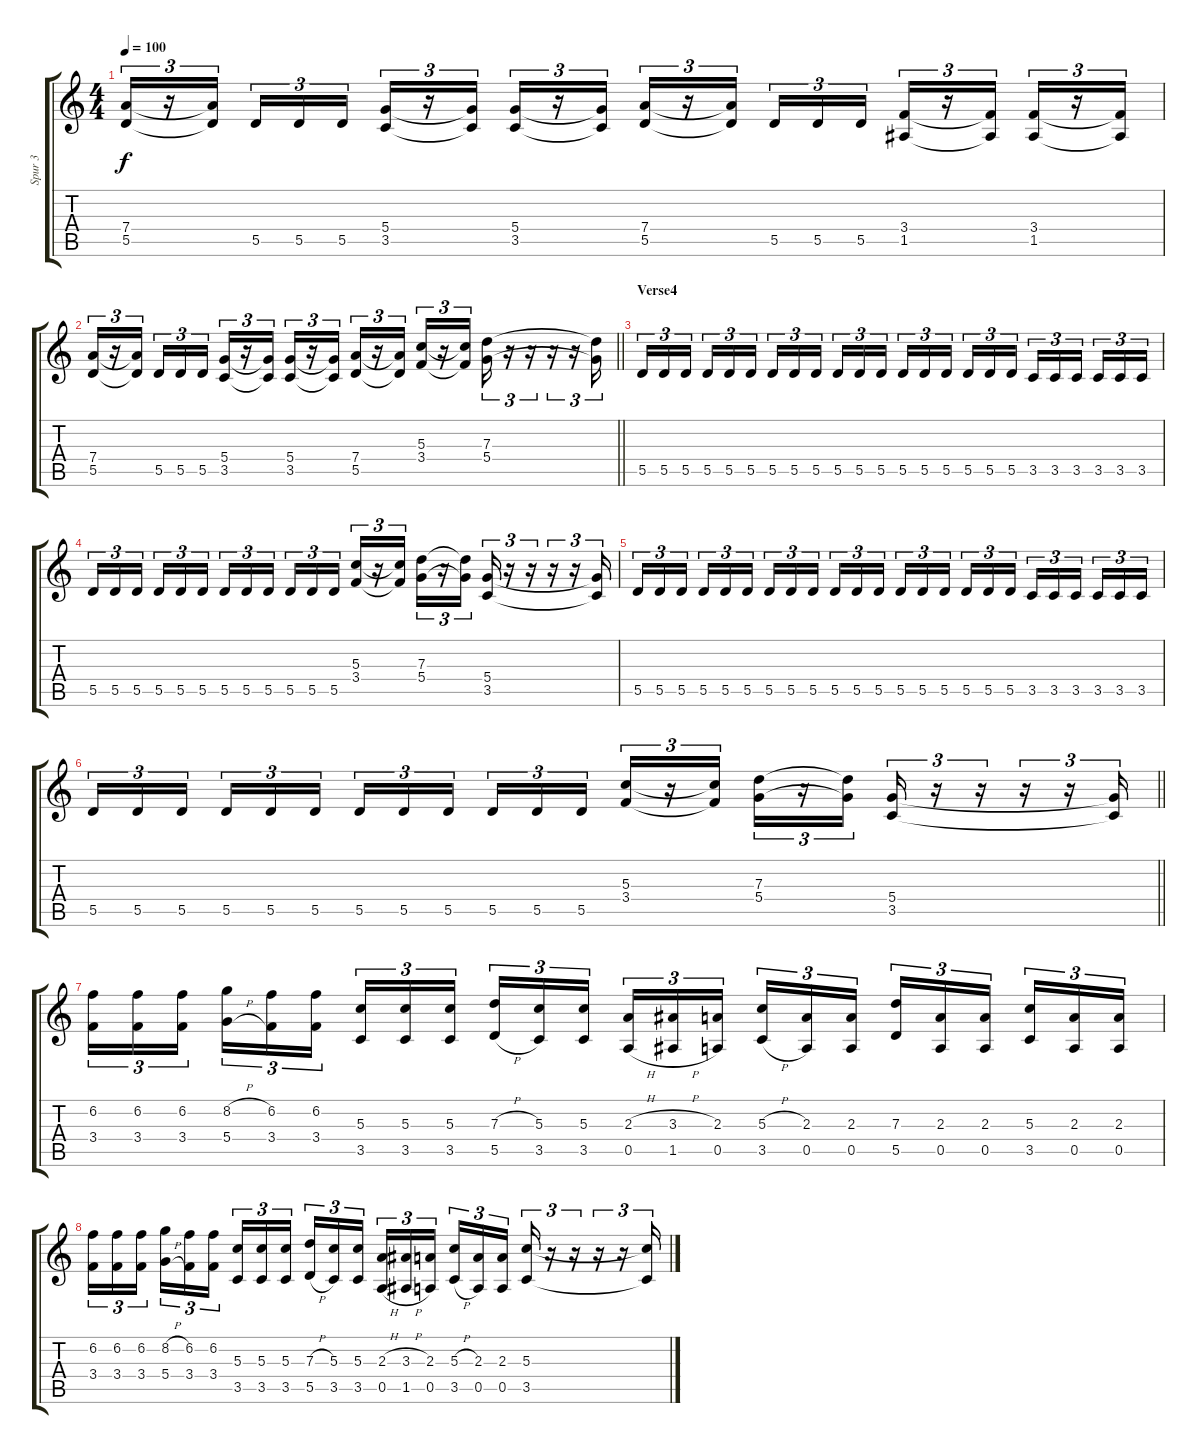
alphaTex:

\track ("Spur 3" "Spur 3") {instrument overdrivenguitar}
\staff {score tabs}
\tuning (E4 B3 G3 D3 A2 E2) {hide}
\ts (4 4)
\tempo 100
\clef g2
\ks c
(7.4 5.5).16{tu (3 2) dy f} r.16{tu (3 2)} (7.4{t} 5.5{t}).16{tu (3 2) beam splitsecondary} 5.5.16{tu (3 2)} 5.5.16{tu (3 2)} 5.5.16{tu (3 2)} (5.4 3.5).16{tu (3 2)} r.16{tu (3 2)} (5.4{t} 3.5{t}).16{tu (3 2)} (5.4 3.5).16{tu (3 2)} r.16{tu (3 2)} (5.4{t} 3.5{t}).16{tu (3 2)} (7.4 5.5).16{tu (3 2)} r.16{tu (3 2)} (7.4{t} 5.5{t}).16{tu (3 2) beam splitsecondary} 5.5.16{tu (3 2)} 5.5.16{tu (3 2)} 5.5.16{tu (3 2)} (3.4 1.5).16{tu (3 2)} r.16{tu (3 2)} (3.4{t} 1.5{t}).16{tu (3 2)} (3.4 1.5).16{tu (3 2)} r.16{tu (3 2)} (3.4{t} 1.5{t}).16{tu (3 2)} |
\barLineRight lightlight
(7.4 5.5).16{tu (3 2)} r.16{tu (3 2)} (7.4{t} 5.5{t}).16{tu (3 2) beam splitsecondary} 5.5.16{tu (3 2)} 5.5.16{tu (3 2)} 5.5.16{tu (3 2)} (5.4 3.5).16{tu (3 2)} r.16{tu (3 2)} (5.4{t} 3.5{t}).16{tu (3 2)} (5.4 3.5).16{tu (3 2)} r.16{tu (3 2)} (5.4{t} 3.5{t}).16{tu (3 2)} (7.4 5.5).16{tu (3 2)} r.16{tu (3 2)} (7.4{t} 5.5{t}).16{tu (3 2)} (5.3 3.4).16{tu (3 2)} r.16{tu (3 2)} (5.3{t} 3.4{t}).16{tu (3 2)} (7.3 5.4).16{tu (3 2)} r.16{tu (3 2)} r.16{tu (3 2)} r.16{tu (3 2)} r.16{tu (3 2)} (7.3{t} 5.4{t}).16{tu (3 2)} |
\section ("" "Verse4")
5.5.16{tu (3 2)} 5.5.16{tu (3 2)} 5.5.16{tu (3 2) beam splitsecondary} 5.5.16{tu (3 2)} 5.5.16{tu (3 2)} 5.5.16{tu (3 2)} 5.5.16{tu (3 2)} 5.5.16{tu (3 2)} 5.5.16{tu (3 2) beam splitsecondary} 5.5.16{tu (3 2)} 5.5.16{tu (3 2)} 5.5.16{tu (3 2)} 5.5.16{tu (3 2)} 5.5.16{tu (3 2)} 5.5.16{tu (3 2) beam splitsecondary} 5.5.16{tu (3 2)} 5.5.16{tu (3 2)} 5.5.16{tu (3 2)} 3.5.16{tu (3 2)} 3.5.16{tu (3 2)} 3.5.16{tu (3 2) beam splitsecondary} 3.5.16{tu (3 2)} 3.5.16{tu (3 2)} 3.5.16{tu (3 2)} |
5.5.16{tu (3 2)} 5.5.16{tu (3 2)} 5.5.16{tu (3 2) beam splitsecondary} 5.5.16{tu (3 2)} 5.5.16{tu (3 2)} 5.5.16{tu (3 2)} 5.5.16{tu (3 2)} 5.5.16{tu (3 2)} 5.5.16{tu (3 2) beam splitsecondary} 5.5.16{tu (3 2)} 5.5.16{tu (3 2)} 5.5.16{tu (3 2)} (5.3 3.4).16{tu (3 2)} r.16{tu (3 2)} (5.3{t} 3.4{t}).16{tu (3 2)} (7.3 5.4).16{tu (3 2)} r.16{tu (3 2)} (7.3{t} 5.4{t}).16{tu (3 2)} (5.4 3.5).16{tu (3 2)} r.16{tu (3 2)} r.16{tu (3 2)} r.16{tu (3 2)} r.16{tu (3 2)} (5.4{t} 3.5{t}).16{tu (3 2)} |
5.5.16{tu (3 2)} 5.5.16{tu (3 2)} 5.5.16{tu (3 2) beam splitsecondary} 5.5.16{tu (3 2)} 5.5.16{tu (3 2)} 5.5.16{tu (3 2)} 5.5.16{tu (3 2)} 5.5.16{tu (3 2)} 5.5.16{tu (3 2) beam splitsecondary} 5.5.16{tu (3 2)} 5.5.16{tu (3 2)} 5.5.16{tu (3 2)} 5.5.16{tu (3 2)} 5.5.16{tu (3 2)} 5.5.16{tu (3 2) beam splitsecondary} 5.5.16{tu (3 2)} 5.5.16{tu (3 2)} 5.5.16{tu (3 2)} 3.5.16{tu (3 2)} 3.5.16{tu (3 2)} 3.5.16{tu (3 2) beam splitsecondary} 3.5.16{tu (3 2)} 3.5.16{tu (3 2)} 3.5.16{tu (3 2)} |
\barLineRight lightlight
5.5.16{tu (3 2)} 5.5.16{tu (3 2)} 5.5.16{tu (3 2) beam splitsecondary} 5.5.16{tu (3 2)} 5.5.16{tu (3 2)} 5.5.16{tu (3 2)} 5.5.16{tu (3 2)} 5.5.16{tu (3 2)} 5.5.16{tu (3 2) beam splitsecondary} 5.5.16{tu (3 2)} 5.5.16{tu (3 2)} 5.5.16{tu (3 2)} (5.3 3.4).16{tu (3 2)} r.16{tu (3 2)} (5.3{t} 3.4{t}).16{tu (3 2)} (7.3 5.4).16{tu (3 2)} r.16{tu (3 2)} (7.3{t} 5.4{t}).16{tu (3 2)} (5.4 3.5).16{tu (3 2)} r.16{tu (3 2)} r.16{tu (3 2)} r.16{tu (3 2)} r.16{tu (3 2)} (5.4{t} 3.5{t}).16{tu (3 2)} |
(6.2 3.4).16{tu (3 2)} (6.2 3.4).16{tu (3 2)} (6.2 3.4).16{tu (3 2) beam splitsecondary} (8.2{h} 5.4{h}).16{tu (3 2)} (6.2 3.4).16{tu (3 2)} (6.2 3.4).16{tu (3 2)} (5.3 3.5).16{tu (3 2)} (5.3 3.5).16{tu (3 2)} (5.3 3.5).16{tu (3 2) beam splitsecondary} (7.3{h} 5.5{h}).16{tu (3 2)} (5.3 3.5).16{tu (3 2)} (5.3 3.5).16{tu (3 2)} (2.3{h} 0.5{h}).16{tu (3 2)} (3.3{h} 1.5{h}).16{tu (3 2)} (2.3 0.5).16{tu (3 2) beam splitsecondary} (5.3{h} 3.5{h}).16{tu (3 2)} (2.3 0.5).16{tu (3 2)} (2.3 0.5).16{tu (3 2)} (7.3 5.5).16{tu (3 2)} (2.3 0.5).16{tu (3 2)} (2.3 0.5).16{tu (3 2) beam splitsecondary} (5.3 3.5).16{tu (3 2)} (2.3 0.5).16{tu (3 2)} (2.3 0.5).16{tu (3 2)} |
(6.2 3.4).16{tu (3 2)} (6.2 3.4).16{tu (3 2)} (6.2 3.4).16{tu (3 2) beam splitsecondary} (8.2{h} 5.4{h}).16{tu (3 2)} (6.2 3.4).16{tu (3 2)} (6.2 3.4).16{tu (3 2)} (5.3 3.5).16{tu (3 2)} (5.3 3.5).16{tu (3 2)} (5.3 3.5).16{tu (3 2) beam splitsecondary} (7.3{h} 5.5{h}).16{tu (3 2)} (5.3 3.5).16{tu (3 2)} (5.3 3.5).16{tu (3 2)} (2.3{h} 0.5{h}).16{tu (3 2)} (3.3{h} 1.5{h}).16{tu (3 2)} (2.3 0.5).16{tu (3 2) beam splitsecondary} (5.3{h} 3.5{h}).16{tu (3 2)} (2.3 0.5).16{tu (3 2)} (2.3 0.5).16{tu (3 2)} (5.3 3.5).16{tu (3 2)} r.16{tu (3 2)} r.16{tu (3 2)} r.16{tu (3 2)} r.16{tu (3 2)} (5.3{t} 3.5{t}).16{tu (3 2)}
